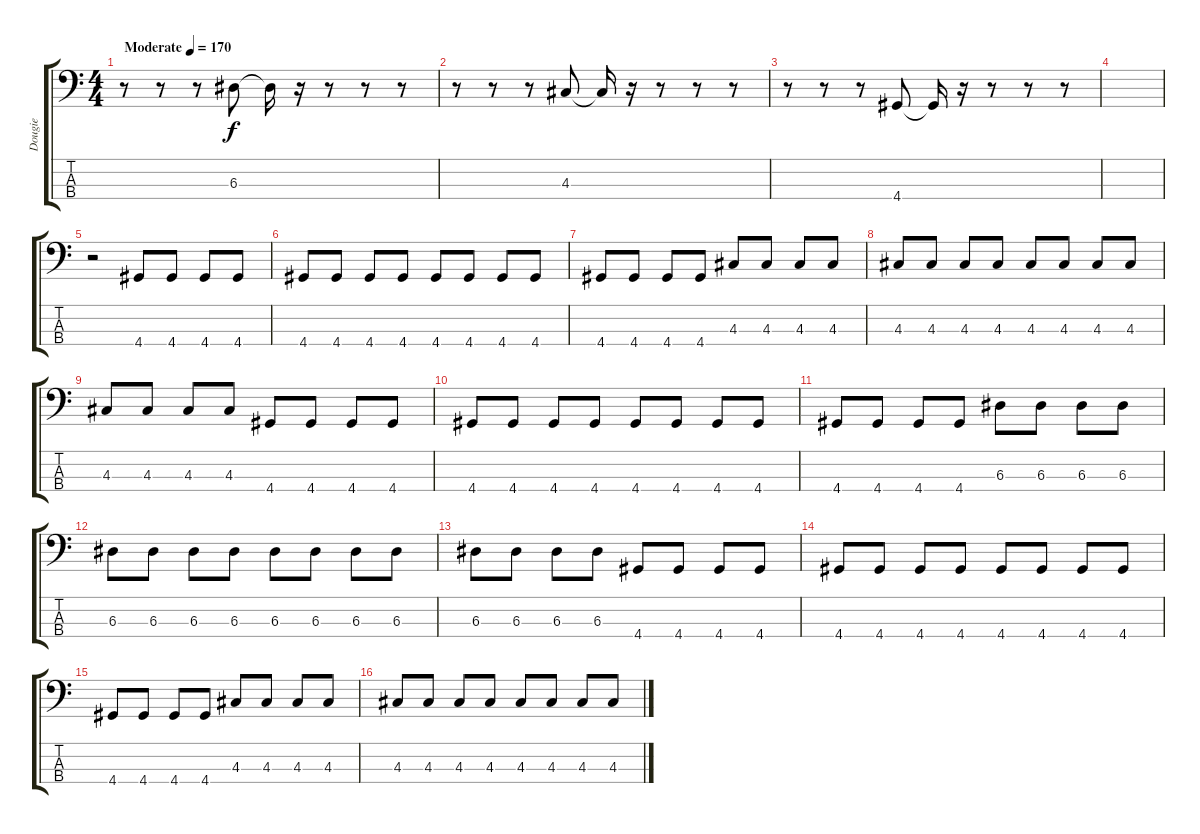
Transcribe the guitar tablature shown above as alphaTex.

\track ("Dougie" "Dougie") {instrument electricbasspick}
\staff {score tabs}
\tuning (G2 D2 A1 E1) {hide}
\ts (4 4)
\tempo (170 "Moderate")
\clef f4
\ks c
r.8{dy f instrument electricbasspick} r.8 r.8 6.3.8 6.3{t}.16 r.16 r.8 r.8 r.8 |
r.8 r.8 r.8 4.3.8 4.3{t}.16 r.16 r.8 r.8 r.8 |
r.8 r.8 r.8 4.4.8 4.4{t}.16 r.16 r.8 r.8 r.8 |
|
r.2 4.4.8 4.4.8 4.4.8 4.4.8 |
4.4.8 4.4.8 4.4.8 4.4.8 4.4.8 4.4.8 4.4.8 4.4.8 |
4.4.8 4.4.8 4.4.8 4.4.8 4.3.8 4.3.8 4.3.8 4.3.8 |
4.3.8 4.3.8 4.3.8 4.3.8 4.3.8 4.3.8 4.3.8 4.3.8 |
4.3.8 4.3.8 4.3.8 4.3.8 4.4.8 4.4.8 4.4.8 4.4.8 |
4.4.8 4.4.8 4.4.8 4.4.8 4.4.8 4.4.8 4.4.8 4.4.8 |
4.4.8 4.4.8 4.4.8 4.4.8 6.3.8 6.3.8 6.3.8 6.3.8 |
6.3.8 6.3.8 6.3.8 6.3.8 6.3.8 6.3.8 6.3.8 6.3.8 |
6.3.8 6.3.8 6.3.8 6.3.8 4.4.8 4.4.8 4.4.8 4.4.8 |
4.4.8 4.4.8 4.4.8 4.4.8 4.4.8 4.4.8 4.4.8 4.4.8 |
4.4.8 4.4.8 4.4.8 4.4.8 4.3.8 4.3.8 4.3.8 4.3.8 |
4.3.8 4.3.8 4.3.8 4.3.8 4.3.8 4.3.8 4.3.8 4.3.8
